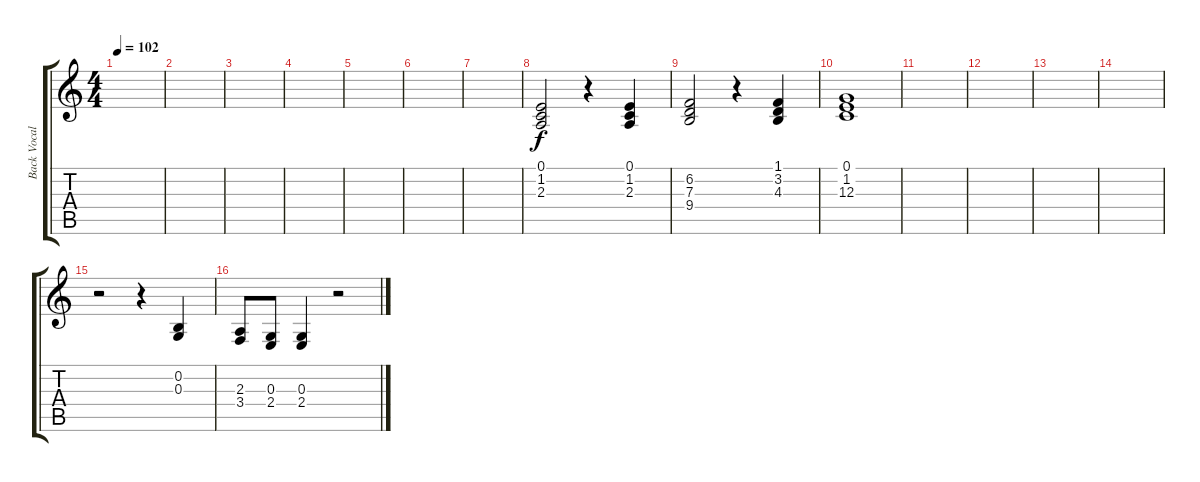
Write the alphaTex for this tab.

\track ("Back Vocal ( All Members of Band )" "Back Vocal") {instrument lead6voice}
\staff {score tabs}
\tuning (E4 B3 G3 D3 A2 E2) {hide}
\ts (4 4)
\tempo 102
\clef g2
\ks c
|
|
|
|
|
|
|
(0.1 1.2 2.3).2 r.4 (0.1 1.2 2.3).4 |
(6.2 7.3 9.4).2 r.4 (1.1 3.2 4.3).4 |
(0.1 1.2 12.3).1 |
|
|
|
|
r.2 r.4 (0.2 0.3).4 |
(2.3 3.4).8 (0.3 2.4).8 (0.3 2.4).4 r.2
